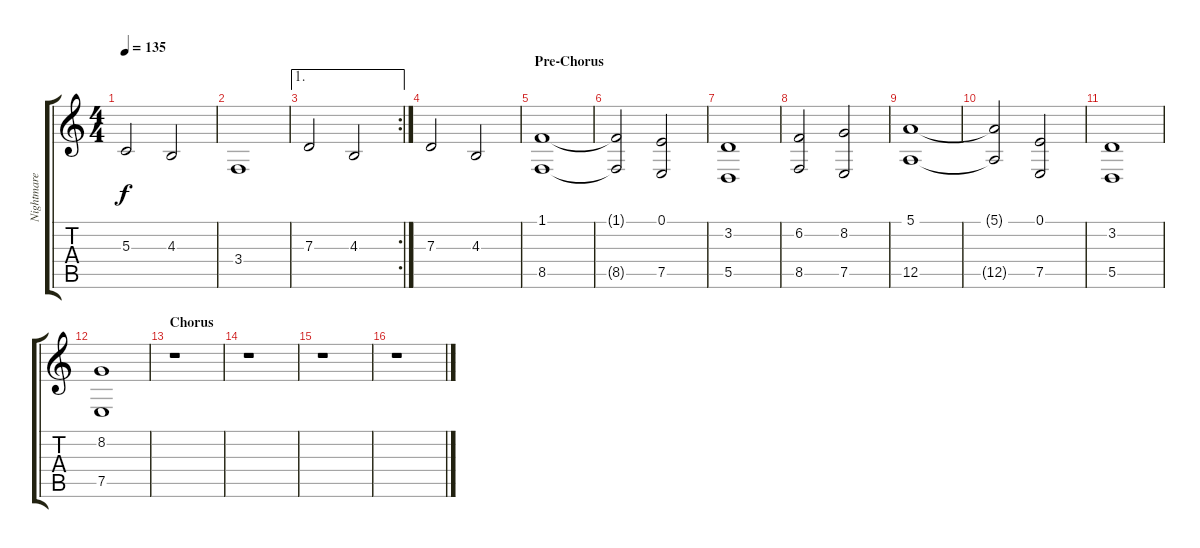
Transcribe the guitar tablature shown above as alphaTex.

\track ("Nightmare Industrie Synthétiseur 1" "Nightmare ") {instrument choiraahs}
\staff {score tabs}
\tuning (E4 B3 G3 D3 A2 E2) {hide}
\ts (4 4)
\tempo 135
\clef g2
\ks c
5.3.2{dy f} 4.3.2 |
3.4.1 |
\ae 1
\rc 2
7.3.2 4.3.2 |
7.3.2 4.3.2 |
\section ("" "Pre-Chorus")
(1.1 8.5).1 |
(1.1{t} 8.5{t}).2 (0.1 7.5).2 |
(3.2 5.5).1 |
(6.2 8.5).2 (8.2 7.5).2 |
(5.1 12.5).1 |
(5.1{t} 12.5{t}).2 (0.1 7.5).2 |
(3.2 5.5).1 |
(8.2 7.5).1 |
\section ("" "Chorus")
r.1 |
r.1 |
r.1 |
r.1
